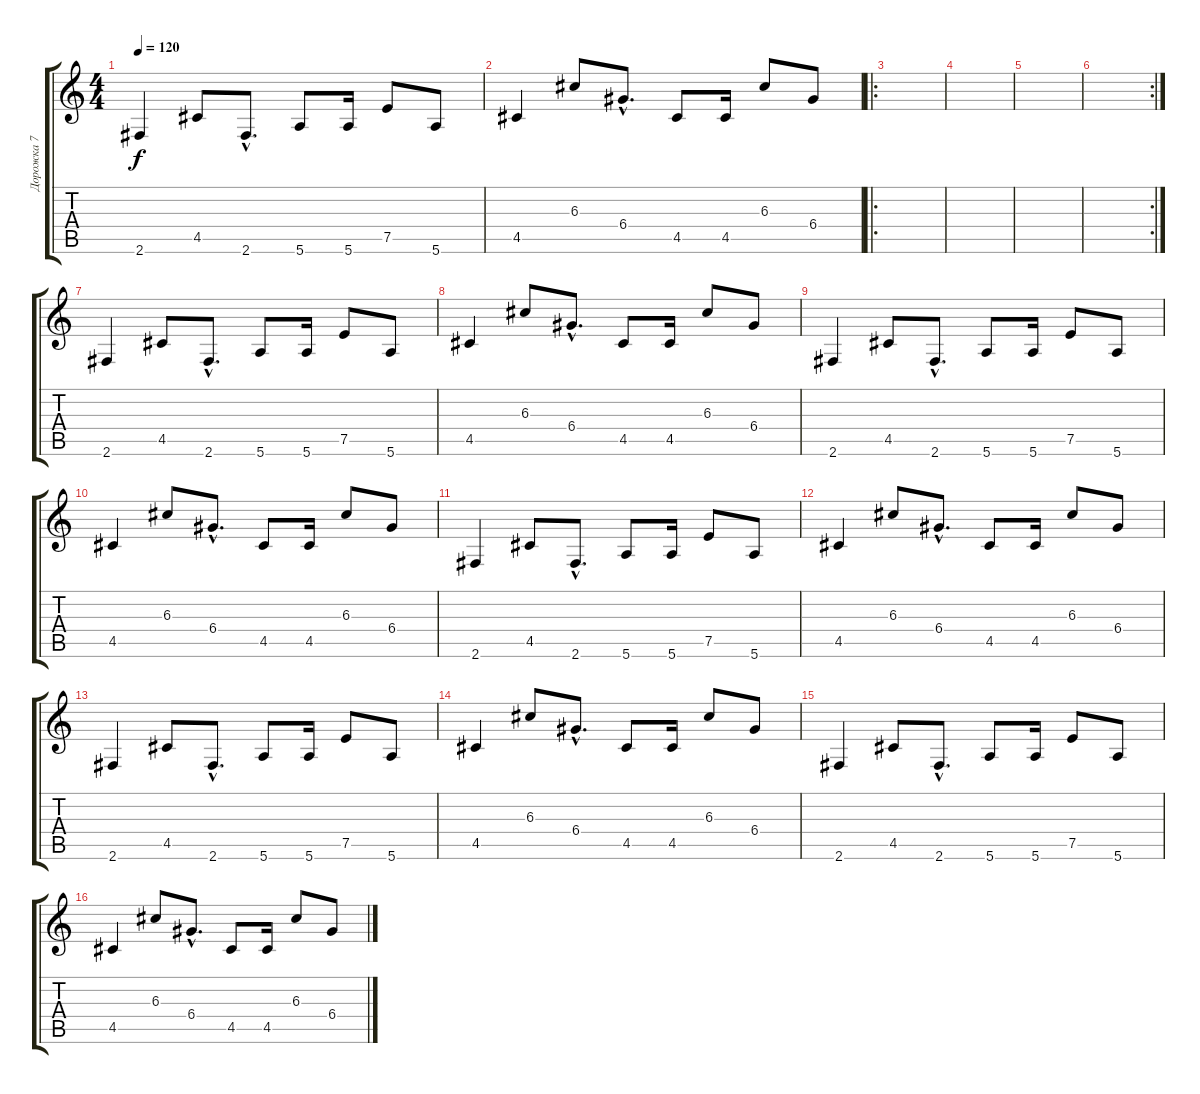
\track ("Дорожка 7" "Дорожка 7") {instrument electricguitarclean}
\staff {score tabs}
\tuning (E4 B3 G3 D3 A2 E2) {hide}
\ts (4 4)
\tempo 120
\clef g2
\ks c
2.6.4{dy f} 4.5.8 2.6{hac}.8{d} 5.6.8 5.6.16 7.5.8 5.6.8 |
4.5.4 6.3.8 6.4{hac}.8{d} 4.5.8 4.5.16 6.3.8 6.4.8 |
\ro
|
|
|
\rc 2
|
2.6.4 4.5.8 2.6{hac}.8{d} 5.6.8 5.6.16 7.5.8 5.6.8 |
4.5.4 6.3.8 6.4{hac}.8{d} 4.5.8 4.5.16 6.3.8 6.4.8 |
2.6.4 4.5.8 2.6{hac}.8{d} 5.6.8 5.6.16 7.5.8 5.6.8 |
4.5.4 6.3.8 6.4{hac}.8{d} 4.5.8 4.5.16 6.3.8 6.4.8 |
2.6.4 4.5.8 2.6{hac}.8{d} 5.6.8 5.6.16 7.5.8 5.6.8 |
4.5.4 6.3.8 6.4{hac}.8{d} 4.5.8 4.5.16 6.3.8 6.4.8 |
2.6.4 4.5.8 2.6{hac}.8{d} 5.6.8 5.6.16 7.5.8 5.6.8 |
4.5.4 6.3.8 6.4{hac}.8{d} 4.5.8 4.5.16 6.3.8 6.4.8 |
2.6.4 4.5.8 2.6{hac}.8{d} 5.6.8 5.6.16 7.5.8 5.6.8 |
4.5.4 6.3.8 6.4{hac}.8{d} 4.5.8 4.5.16 6.3.8 6.4.8
